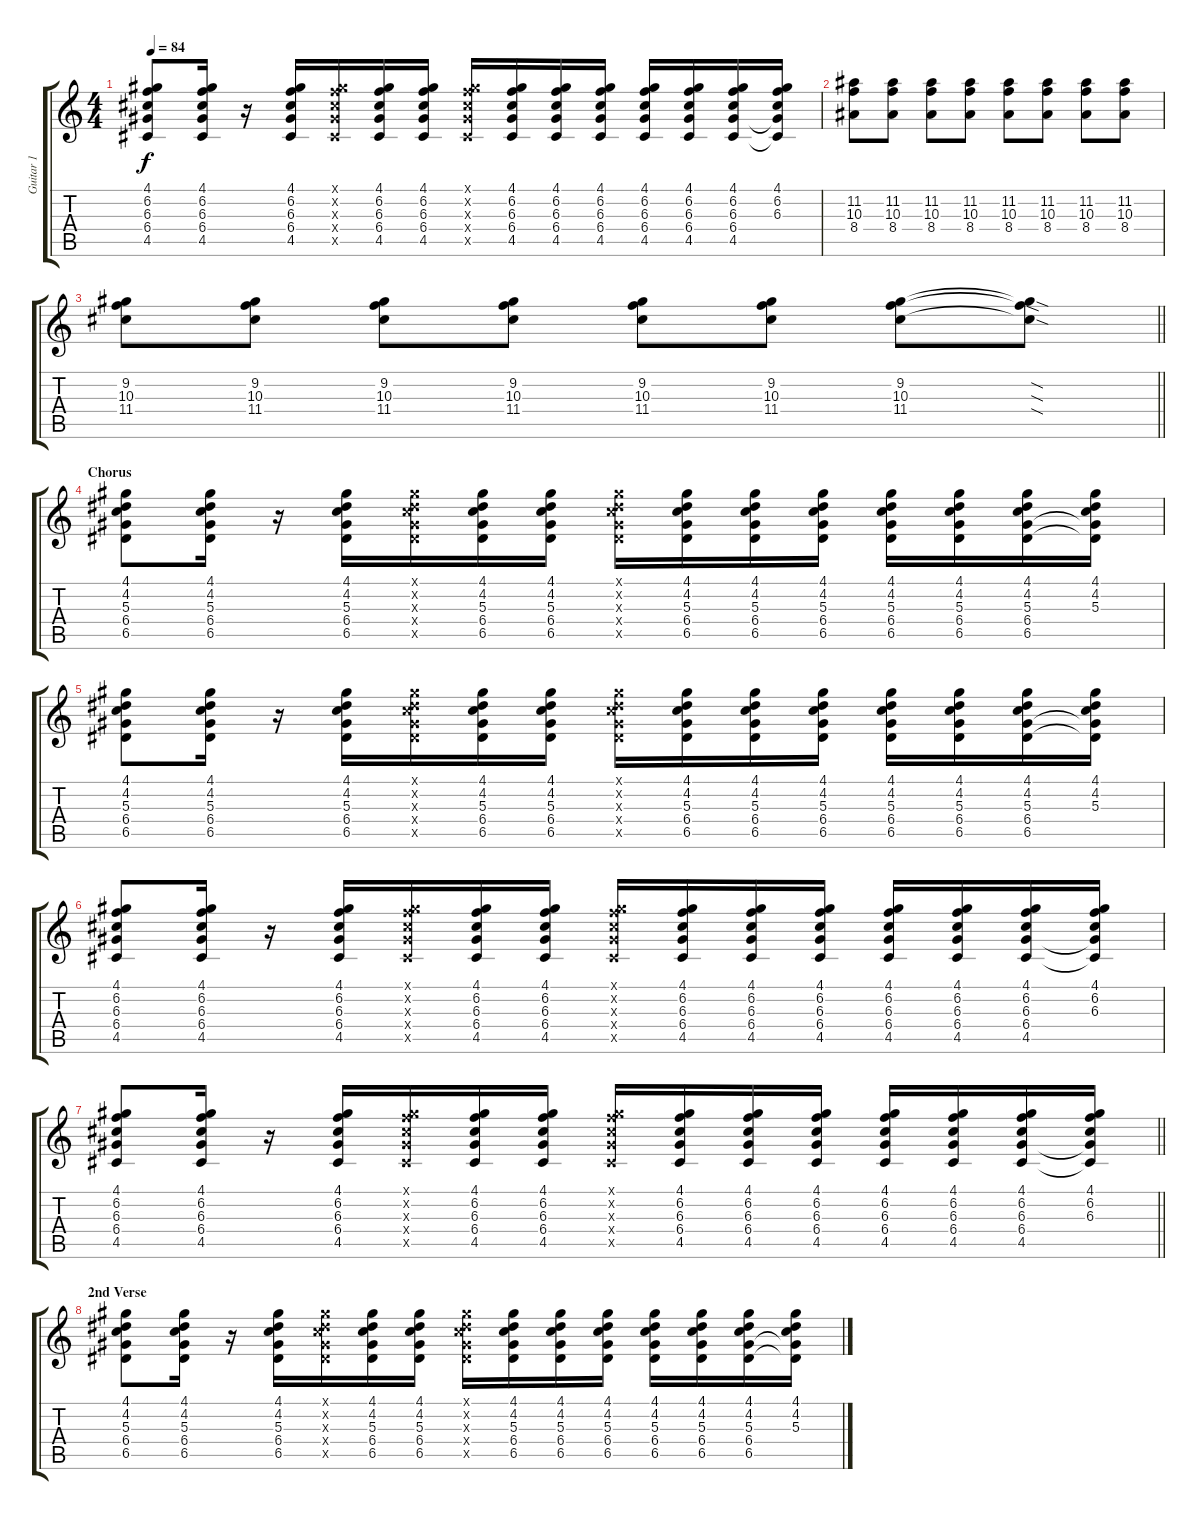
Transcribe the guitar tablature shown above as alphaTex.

\track ("Guitar 1" "Guitar 1") {instrument overdrivenguitar}
\staff {score tabs}
\tuning (E4 B3 G3 D3 A2 E2) {hide}
\ts (4 4)
\tempo 84
\clef g2
\ks c
(4.1 6.2 6.3 6.4 4.5).8{dy f} (4.1 6.2 6.3 6.4 4.5).16 r.16 (4.1 6.2 6.3 6.4 4.5).16 (4.1{x} 6.2{x} 6.3{x} 6.4{x} 4.5{x}).16 (4.1 6.2 6.3 6.4 4.5).16 (4.1 6.2 6.3 6.4 4.5).16 (4.1{x} 6.2{x} 6.3{x} 6.4{x} 4.5{x}).16 (4.1 6.2 6.3 6.4 4.5).16 (4.1 6.2 6.3 6.4 4.5).16 (4.1 6.2 6.3 6.4 4.5).16 (4.1 6.2 6.3 6.4 4.5).16 (4.1 6.2 6.3 6.4 4.5).16 (4.1 6.2 6.3 6.4 4.5).16 (4.1 6.2 6.3 6.4{t} 4.5{t}).16 |
(11.2 10.3 8.4).8 (11.2 10.3 8.4).8 (11.2 10.3 8.4).8 (11.2 10.3 8.4).8 (11.2 10.3 8.4).8 (11.2 10.3 8.4).8 (11.2 10.3 8.4).8 (11.2 10.3 8.4).8 |
\barLineRight lightlight
(9.2 10.3 11.4).8 (9.2 10.3 11.4).8 (9.2 10.3 11.4).8 (9.2 10.3 11.4).8 (9.2 10.3 11.4).8 (9.2 10.3 11.4).8 (9.2 10.3 11.4).8 (9.2{sod t} 10.3{sod t} 11.4{sod t}).8 |
\section ("" "Chorus")
(4.1 4.2 5.3 6.4 6.5).8 (4.1 4.2 5.3 6.4 6.5).16 r.16 (4.1 4.2 5.3 6.4 6.5).16 (4.1{x} 4.2{x} 5.3{x} 6.4{x} 6.5{x}).16 (4.1 4.2 5.3 6.4 6.5).16 (4.1 4.2 5.3 6.4 6.5).16 (4.1{x} 4.2{x} 5.3{x} 6.4{x} 6.5{x}).16 (4.1 4.2 5.3 6.4 6.5).16 (4.1 4.2 5.3 6.4 6.5).16 (4.1 4.2 5.3 6.4 6.5).16 (4.1 4.2 5.3 6.4 6.5).16 (4.1 4.2 5.3 6.4 6.5).16 (4.1 4.2 5.3 6.4 6.5).16 (4.1 4.2 5.3 6.4{t} 6.5{t}).16 |
(4.1 4.2 5.3 6.4 6.5).8 (4.1 4.2 5.3 6.4 6.5).16 r.16 (4.1 4.2 5.3 6.4 6.5).16 (4.1{x} 4.2{x} 5.3{x} 6.4{x} 6.5{x}).16 (4.1 4.2 5.3 6.4 6.5).16 (4.1 4.2 5.3 6.4 6.5).16 (4.1{x} 4.2{x} 5.3{x} 6.4{x} 6.5{x}).16 (4.1 4.2 5.3 6.4 6.5).16 (4.1 4.2 5.3 6.4 6.5).16 (4.1 4.2 5.3 6.4 6.5).16 (4.1 4.2 5.3 6.4 6.5).16 (4.1 4.2 5.3 6.4 6.5).16 (4.1 4.2 5.3 6.4 6.5).16 (4.1 4.2 5.3 6.4{t} 6.5{t}).16 |
(4.1 6.2 6.3 6.4 4.5).8 (4.1 6.2 6.3 6.4 4.5).16 r.16 (4.1 6.2 6.3 6.4 4.5).16 (4.1{x} 6.2{x} 6.3{x} 6.4{x} 4.5{x}).16 (4.1 6.2 6.3 6.4 4.5).16 (4.1 6.2 6.3 6.4 4.5).16 (4.1{x} 6.2{x} 6.3{x} 6.4{x} 4.5{x}).16 (4.1 6.2 6.3 6.4 4.5).16 (4.1 6.2 6.3 6.4 4.5).16 (4.1 6.2 6.3 6.4 4.5).16 (4.1 6.2 6.3 6.4 4.5).16 (4.1 6.2 6.3 6.4 4.5).16 (4.1 6.2 6.3 6.4 4.5).16 (4.1 6.2 6.3 6.4{t} 4.5{t}).16 |
\barLineRight lightlight
(4.1 6.2 6.3 6.4 4.5).8 (4.1 6.2 6.3 6.4 4.5).16 r.16 (4.1 6.2 6.3 6.4 4.5).16 (4.1{x} 6.2{x} 6.3{x} 6.4{x} 4.5{x}).16 (4.1 6.2 6.3 6.4 4.5).16 (4.1 6.2 6.3 6.4 4.5).16 (4.1{x} 6.2{x} 6.3{x} 6.4{x} 4.5{x}).16 (4.1 6.2 6.3 6.4 4.5).16 (4.1 6.2 6.3 6.4 4.5).16 (4.1 6.2 6.3 6.4 4.5).16 (4.1 6.2 6.3 6.4 4.5).16 (4.1 6.2 6.3 6.4 4.5).16 (4.1 6.2 6.3 6.4 4.5).16 (4.1 6.2 6.3 6.4{t} 4.5{t}).16 |
\section ("" "2nd Verse")
(4.1 4.2 5.3 6.4 6.5).8 (4.1 4.2 5.3 6.4 6.5).16 r.16 (4.1 4.2 5.3 6.4 6.5).16 (4.1{x} 4.2{x} 5.3{x} 6.4{x} 6.5{x}).16 (4.1 4.2 5.3 6.4 6.5).16 (4.1 4.2 5.3 6.4 6.5).16 (4.1{x} 4.2{x} 5.3{x} 6.4{x} 6.5{x}).16 (4.1 4.2 5.3 6.4 6.5).16 (4.1 4.2 5.3 6.4 6.5).16 (4.1 4.2 5.3 6.4 6.5).16 (4.1 4.2 5.3 6.4 6.5).16 (4.1 4.2 5.3 6.4 6.5).16 (4.1 4.2 5.3 6.4 6.5).16 (4.1 4.2 5.3 6.4{t} 6.5{t}).16
